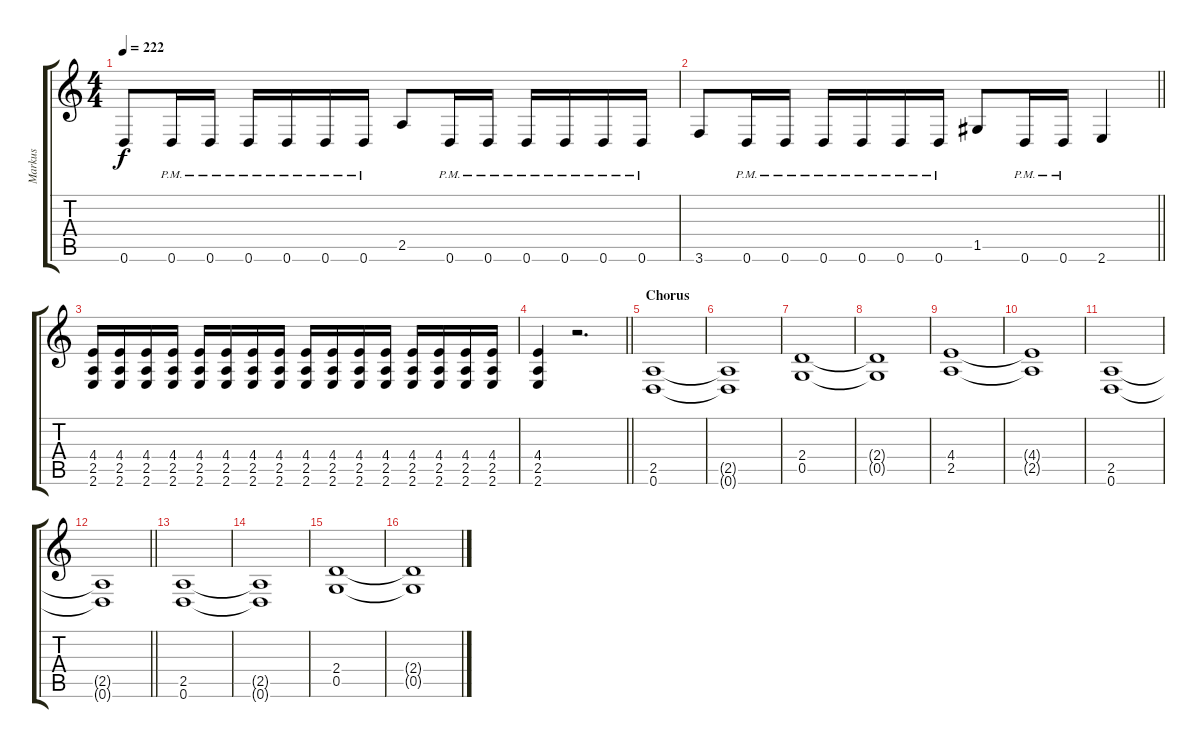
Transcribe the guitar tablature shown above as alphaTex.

\track ("Markus" "Markus") {instrument distortionguitar}
\staff {score tabs}
\tuning (D4 A3 F3 C3 G2 D2) {hide}
\ts (4 4)
\tempo 222
\clef g2
\ks c
0.6.8{dy f} 0.6{pm}.16 0.6{pm}.16 0.6{pm}.16 0.6{pm}.16 0.6{pm}.16 0.6{pm}.16 2.5.8 0.6{pm}.16 0.6{pm}.16 0.6{pm}.16 0.6{pm}.16 0.6{pm}.16 0.6{pm}.16 |
\barLineRight lightlight
3.6.8 0.6{pm}.16 0.6{pm}.16 0.6{pm}.16 0.6{pm}.16 0.6{pm}.16 0.6{pm}.16 1.5.8 0.6{pm}.16 0.6{pm}.16 2.6.4 |
\section ("" "")
(4.4 2.5 2.6).16{volume 13} (4.4 2.5 2.6).16 (4.4 2.5 2.6).16 (4.4 2.5 2.6).16 (4.4 2.5 2.6).16 (4.4 2.5 2.6).16 (4.4 2.5 2.6).16 (4.4 2.5 2.6).16 (4.4 2.5 2.6).16 (4.4 2.5 2.6).16 (4.4 2.5 2.6).16 (4.4 2.5 2.6).16 (4.4 2.5 2.6).16 (4.4 2.5 2.6).16 (4.4 2.5 2.6).16 (4.4 2.5 2.6).16 |
\barLineRight lightlight
(4.4 2.5 2.6).4 r.2{d} |
\section ("" "Chorus")
(2.5 0.6).1{volume 15} |
(2.5{t} 0.6{t}).1 |
(2.4 0.5).1 |
(2.4{t} 0.5{t}).1 |
(4.4 2.5).1 |
(4.4{t} 2.5{t}).1 |
(2.5 0.6).1 |
\barLineRight lightlight
(2.5{t} 0.6{t}).1 |
\section ("" "")
(2.5 0.6).1 |
(2.5{t} 0.6{t}).1 |
(2.4 0.5).1 |
(2.4{t} 0.5{t}).1
